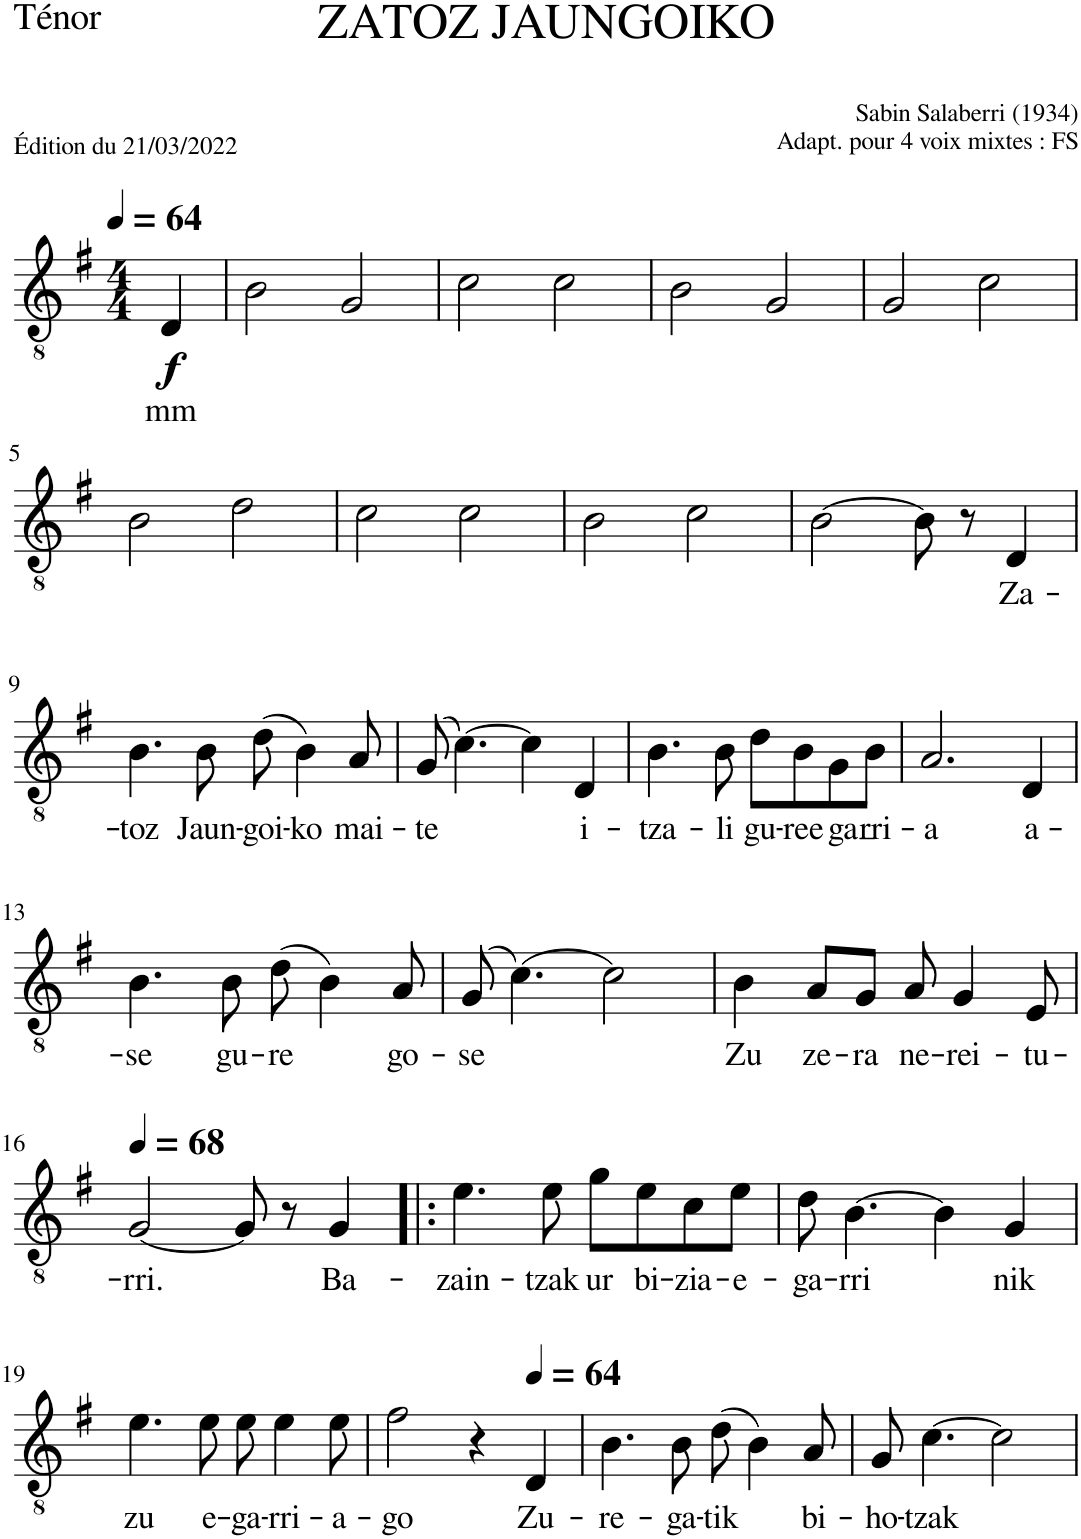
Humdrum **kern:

**kern	**text	**dynam
*part1	*part1	*part1
*staff1	*staff1	*staff1
*I"Ténor	*	*
*I'T.	*	*
*clefGv2	*	*
*k[f#]	*	*
*M4/4	*	*
*MM64	*	*
=	=	=
!	!LO:LY:b	!LO:DY:b
4D/	mm	f
=1	=1	=1
2B\	.	.
2G/	.	.
=2	=2	=2
2c\	.	.
2c\	.	.
=3	=3	=3
2B\	.	.
2G/	.	.
=4	=4	=4
2G/	.	.
2c\	.	.
!!LO:LB:g=z
=5	=5	=5
2B\	.	.
2d\	.	.
=6	=6	=6
2c\	.	.
2c\	.	.
=7	=7	=7
2B\	.	.
2c\	.	.
=8	=8	=8
[2B\	.	.
8B\]	.	.
8r	.	.
!	!LO:LY:b	!
4D/	-Za-	.
!!LO:LB:g=z
=9	=9	=9
!	!LO:LY:b	!
4.B\	-toz	.
!	!LO:LY:b	!
8B\	Jaun-	.
!	!LO:LY:b	!
(8d\	-goi-	.
!	!LO:LY:b	!
4B\)	-ko	.
!	!LO:LY:b	!
8A/	mai-	.
=10	=10	=10
!	!LO:LY:b	!
(8G/	-te	.
[4.c\)	.	.
4c\]	.	.
!	!LO:LY:b	!
4D/	i-	.
=11	=11	=11
!	!LO:LY:b	!
4.B\	-tza-	.
!	!LO:LY:b	!
8B\	-li	.
!	!LO:LY:b	!
8d\L	gu-	.
!	!LO:LY:b	!
8B\	-ree	.
!	!LO:LY:b	!
8G\	ga	.
!	!LO:LY:b	!
8B\J	rri-	.
=12	=12	=12
!	!LO:LY:b	!
2.A/	-a	.
!	!LO:LY:b	!
4D/	a-	.
!!LO:LB:g=z
=13	=13	=13
!	!LO:LY:b	!
4.B\	-se	.
!	!LO:LY:b	!
8B\	gu-	.
!	!LO:LY:b	!
(8d\	-re	.
4B\)	.	.
!	!LO:LY:b	!
8A/	go-	.
=14	=14	=14
!	!LO:LY:b	!
(8G/	-se	.
[4.c\)	.	.
2c\]	.	.
=15	=15	=15
!	!LO:LY:b	!
4B\	Zu	.
!	!LO:LY:b	!
8A/L	ze-	.
!	!LO:LY:b	!
8G/J	-ra	.
!	!LO:LY:b	!
8A/	ne-	.
!	!LO:LY:b	!
4G/	-rei-	.
!	!LO:LY:b	!
8E/	-tu-	.
!!LO:LB:g=z
=16	=16	=16
*MM68	*	*
!	!LO:LY:b	!
[2G/	-rri.	.
8G/]	.	.
8r	.	.
!	!LO:LY:b	!
4G/	Ba-	.
=17!|:	=17!|:	=17!|:
!	!LO:LY:b	!
4.e\	-zain-	.
!	!LO:LY:b	!
8e\	-tzak	.
!	!LO:LY:b	!
8g\L	ur	.
!	!LO:LY:b	!
8e\	bi-	.
!	!LO:LY:b	!
8c\	-zia-	.
!	!LO:LY:b	!
8e\J	-e-	.
=18	=18	=18
!	!LO:LY:b	!
8d\	-ga-	.
!	!LO:LY:b	!
[4.B\	-rri	.
4B\]	.	.
!	!LO:LY:b	!
4G/	nik	.
!!LO:LB:g=z
=19	=19	=19
!	!LO:LY:b	!
4.e\	zu	.
!	!LO:LY:b	!
8e\	e-	.
!	!LO:LY:b	!
8e\	-ga-	.
!	!LO:LY:b	!
4e\	-rri-	.
!	!LO:LY:b	!
8e\	-a-	.
=20	=20	=20
!	!LO:LY:b	!
2f#\	-go	.
4r	.	.
*MM64	*	*
!	!LO:LY:b	!
4D/	-Zu-	.
=21	=21	=21
!	!LO:LY:b	!
4.B\	-re-	.
!	!LO:LY:b	!
8B\	-ga-	.
!	!LO:LY:b	!
(8d\	-tik	.
4B\)	.	.
!	!LO:LY:b	!
8A/	bi-	.
=22	=22	=22
!	!LO:LY:b	!
8G/	-ho-	.
!	!LO:LY:b	!
[4.c\	-tzak	.
2c\]	.	.
=	=	=
*-	*-	*-
